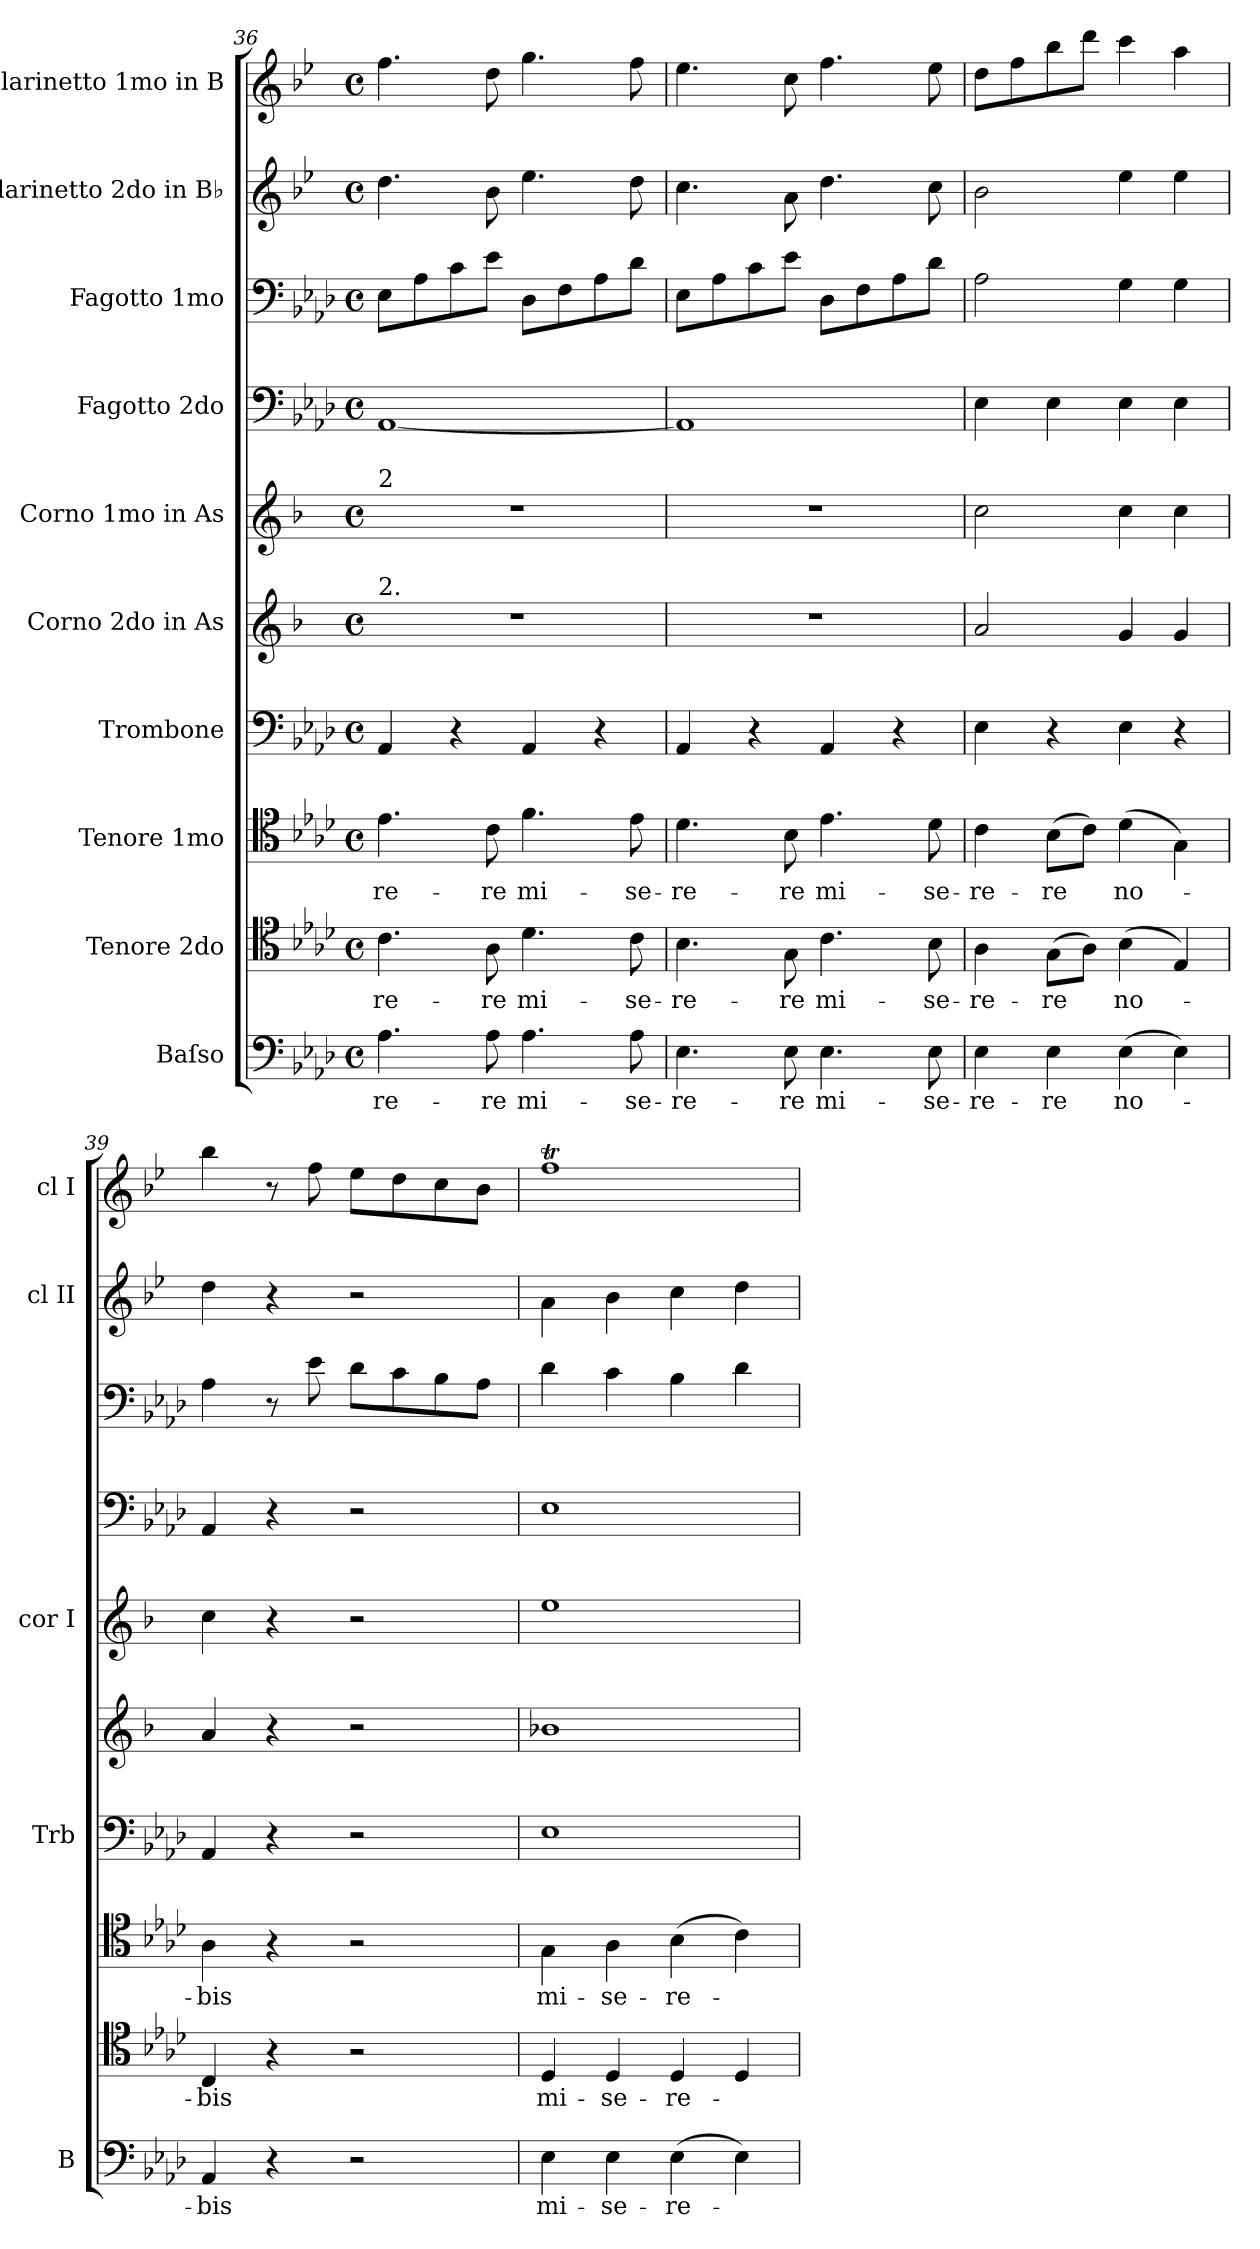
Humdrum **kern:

**kern	**text	**kern	**text	**kern	**text	**kern	**kern	**kern	**kern	**kern	**kern	**kern
*part10	*part10	*part9	*part9	*part8	*part8	*part7	*part6	*part5	*part4	*part3	*part2	*part1
*staff10	*staff10	*staff9	*staff9	*staff8	*staff8	*staff7	*staff6	*staff5	*staff4	*staff3	*staff2	*staff1
*I"Baſso	*	*I"Tenore 2do	*	*I"Tenore 1mo	*	*I"Trombone	*I"Corno 2do in As	*I"Corno 1mo in As	*I"Fagotto 2do	*I"Fagotto 1mo	*I"Clarinetto 2do in B♭	*I"Clarinetto 1mo in B
*I'B	*	*	*	*	*	*I'Trb	*	*I'cor I	*	*	*I'cl II	*I'cl I
*clefF4	*	*clefC4	*	*clefC4	*	*clefF4	*clefG2	*clefG2	*clefF4	*clefF4	*clefG2	*clefG2
*	*	*	*	*	*	*	*ITrd-2c-3	*ITrd-2c-3	*	*	*ITrd1c2	*ITrd1c2
*k[b-e-a-d-]	*	*k[b-e-a-d-]	*	*k[b-e-a-d-]	*	*k[b-e-a-d-]	*k[b-e-a-d-]	*k[b-e-a-d-]	*k[b-e-a-d-]	*k[b-e-a-d-]	*k[b-e-a-d-]	*k[b-e-a-d-]
*A-:	*	*A-:	*	*A-:	*	*A-:	*A-:	*A-:	*A-:	*A-:	*A-:	*A-:
*M4/4	*	*M4/4	*	*M4/4	*	*M4/4	*M4/4	*M4/4	*M4/4	*M4/4	*M4/4	*M4/4
*met(c)	*	*met(c)	*	*met(c)	*	*met(c)	*met(c)	*met(c)	*met(c)	*met(c)	*met(c)	*met(c)
=36	=36	=36	=36	=36	=36	=36	=36	=36	=36	=36	=36	=36
!	!	!	!	!	!	!	!	!LO:TX:a:t=2	!	!	!	!
!	!	!	!	!	!	!	!LO:TX:a:t=2.	!	!	!	!	!
4.A-\	-re-	4.c\	-re-	4.e-\	-re-	4AA-/	1r	1r	[1AA-	8E-\L	4.cc\	4.ee-\
.	.	.	.	.	.	.	.	.	.	8A-\	.	.
.	.	.	.	.	.	4r	.	.	.	8c\	.	.
8A-\	-re	8A-\	-re	8c\	-re	.	.	.	.	8e-\J	8a-\	8cc\
4.A-\	mi-	4.d-\	mi-	4.f\	mi-	4AA-/	.	.	.	8D-\L	4.dd-\	4.ff\
.	.	.	.	.	.	.	.	.	.	8F\	.	.
.	.	.	.	.	.	4r	.	.	.	8A-\	.	.
8A-\	-se-	8c\	-se-	8e-\	-se-	.	.	.	.	8d-\J	8cc\	8ee-\
=37	=37	=37	=37	=37	=37	=37	=37	=37	=37	=37	=37	=37
4.E-\	-re-	4.B-\	-re-	4.d-\	-re-	4AA-/	1r	1r	1AA-]	8E-\L	4.b-\	4.dd-\
.	.	.	.	.	.	.	.	.	.	8A-\	.	.
.	.	.	.	.	.	4r	.	.	.	8c\	.	.
8E-\	-re	8G\	-re	8B-\	-re	.	.	.	.	8e-\J	8g\	8b-\
4.E-\	mi-	4.c\	mi-	4.e-\	mi-	4AA-/	.	.	.	8D-\L	4.cc\	4.ee-\
.	.	.	.	.	.	.	.	.	.	8F\	.	.
.	.	.	.	.	.	4r	.	.	.	8A-\	.	.
8E-\	-se-	8B-\	-se-	8d-\	-se-	.	.	.	.	8d-\J	8b-\	8dd-\
=38	=38	=38	=38	=38	=38	=38	=38	=38	=38	=38	=38	=38
4E-\	-re-	4A-\	-re-	4c\	-re-	4E-\	2cc/	2ee-\	4E-\	2A-\	2a-\	8cc\L
.	.	.	.	.	.	.	.	.	.	.	.	8ee-\
4E-\	-re	(8G\L	-re	(8B-\L	-re	4r	.	.	4E-\	.	.	8aa-\
.	.	8A-\J)	.	8c\J)	.	.	.	.	.	.	.	8ccc\J
(4E-\	no-	(4B-\	no-	(4d-\	no-	4E-\	4b-/	4ee-\	4E-\	4G\	4dd-\	4bb-\
4E-\)	.	4E-/)	.	4G\)	.	4r	4b-/	4ee-\	4E-\	4G\	4dd-\	4gg\
=39	=39	=39	=39	=39	=39	=39	=39	=39	=39	=39	=39	=39
4AA-/	-bis	4C/	-bis	4A-\	-bis	4AA-/	4cc/	4ee-\	4AA-/	4A-\	4cc\	4aa-\
4r	.	4r	.	4r	.	4r	4r	4r	4r	8r	4r	8r
.	.	.	.	.	.	.	.	.	.	8e-\	.	8ee-\
2r	.	2r	.	2r	.	2r	2r	2r	2r	8d-\L	2r	8dd-\L
.	.	.	.	.	.	.	.	.	.	8c\	.	8cc\
.	.	.	.	.	.	.	.	.	.	8B-\	.	8b-\
.	.	.	.	.	.	.	.	.	.	8A-\J	.	8a-\J
=40	=40	=40	=40	=40	=40	=40	=40	=40	=40	=40	=40	=40
4E-\	mi-	4D-/	mi-	4G\	mi-	1E-	1dd-X	1gg	1E-	4d-\	4g\	1ee-T
4E-\	-se-	4D-/	-se-	4A-\	-se-	.	.	.	.	4c\	4a-\	.
(4E-\	-re-	4D-/	-re-	(4B-\	-re-	.	.	.	.	4B-\	4b-\	.
4E-\)	.	4D-/	.	4c\)	.	.	.	.	.	4d-\	4cc\	.
=	=	=	=	=	=	=	=	=	=	=	=	=
*-	*-	*-	*-	*-	*-	*-	*-	*-	*-	*-	*-	*-
